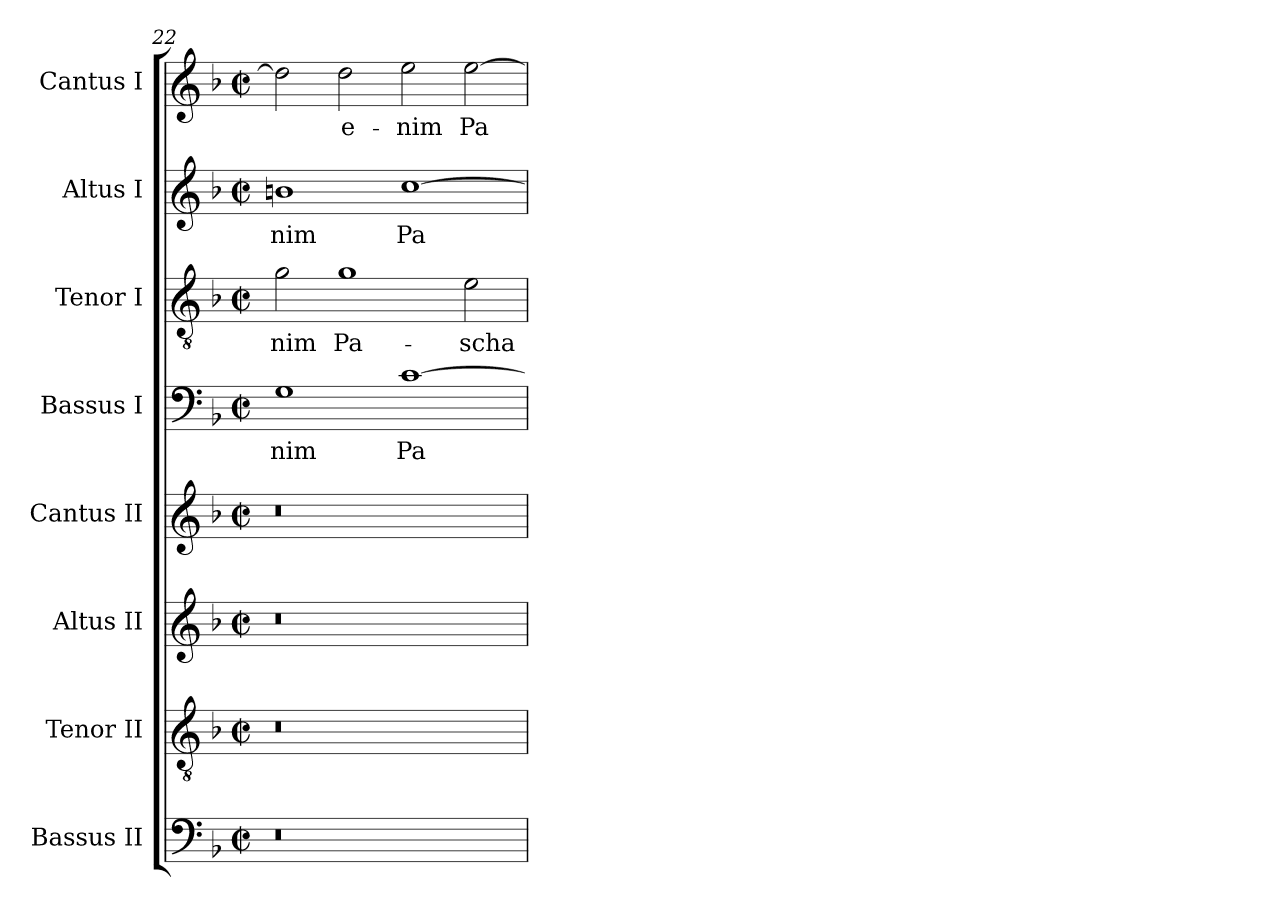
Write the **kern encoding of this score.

**kern	**kern	**kern	**kern	**kern	**text	**kern	**text	**kern	**text	**kern	**text
*part8	*part7	*part6	*part5	*part4	*part4	*part3	*part3	*part2	*part2	*part1	*part1
*staff8	*staff7	*staff6	*staff5	*staff4	*staff4	*staff3	*staff3	*staff2	*staff2	*staff1	*staff1
*I"Bassus II	*I"Tenor II	*I"Altus II	*I"Cantus II	*I"Bassus I	*	*I"Tenor I	*	*I"Altus I	*	*I"Cantus I	*
*clefF4	*clefGv2	*clefG2	*clefG2	*clefF4	*	*clefGv2	*	*clefG2	*	*clefG2	*
*k[b-]	*k[b-]	*k[b-]	*k[b-]	*k[b-]	*	*k[b-]	*	*k[b-]	*	*k[b-]	*
*F:	*F:	*F:	*F:	*F:	*	*F:	*	*F:	*	*F:	*
*M2/2	*M2/2	*M2/2	*M2/2	*M2/2	*	*M2/2	*	*M2/2	*	*M2/2	*
*met(c|)	*met(c|)	*met(c|)	*met(c|)	*met(c|)	*	*met(c|)	*	*met(c|)	*	*met(c|)	*
=22	=22	=22	=22	=22	=22	=22	=22	=22	=22	=22	=22
!	!	!	!	!	!LO:LY:b:cj	!	!LO:LY:b:cj	!	!LO:LY:b:cj	!	!
0r	0r	0r	0r	1G	-nim	2g\	-nim	1bn	nim	2dd\]	.
!	!	!	!	!	!	!	!LO:LY:b:cj	!	!	!	!LO:LY:b:cj
.	.	.	.	.	.	1g	Pa-	.	.	2dd\	-e-
!	!	!	!	!	!LO:LY:b:cj	!	!	!	!LO:LY:b:cj	!	!LO:LY:b:cj
.	.	.	.	[>1c	Pa-	.	.	[>1cc	Pa	2ee\	-nim
!	!	!	!	!	!	!	!LO:LY:b:cj	!	!	!	!LO:LY:b
.	.	.	.	.	.	2e\	-scha	.	.	[>2ee\	Pa-
=	=	=	=	=	=	=	=	=	=	=	=
*-	*-	*-	*-	*-	*-	*-	*-	*-	*-	*-	*-
